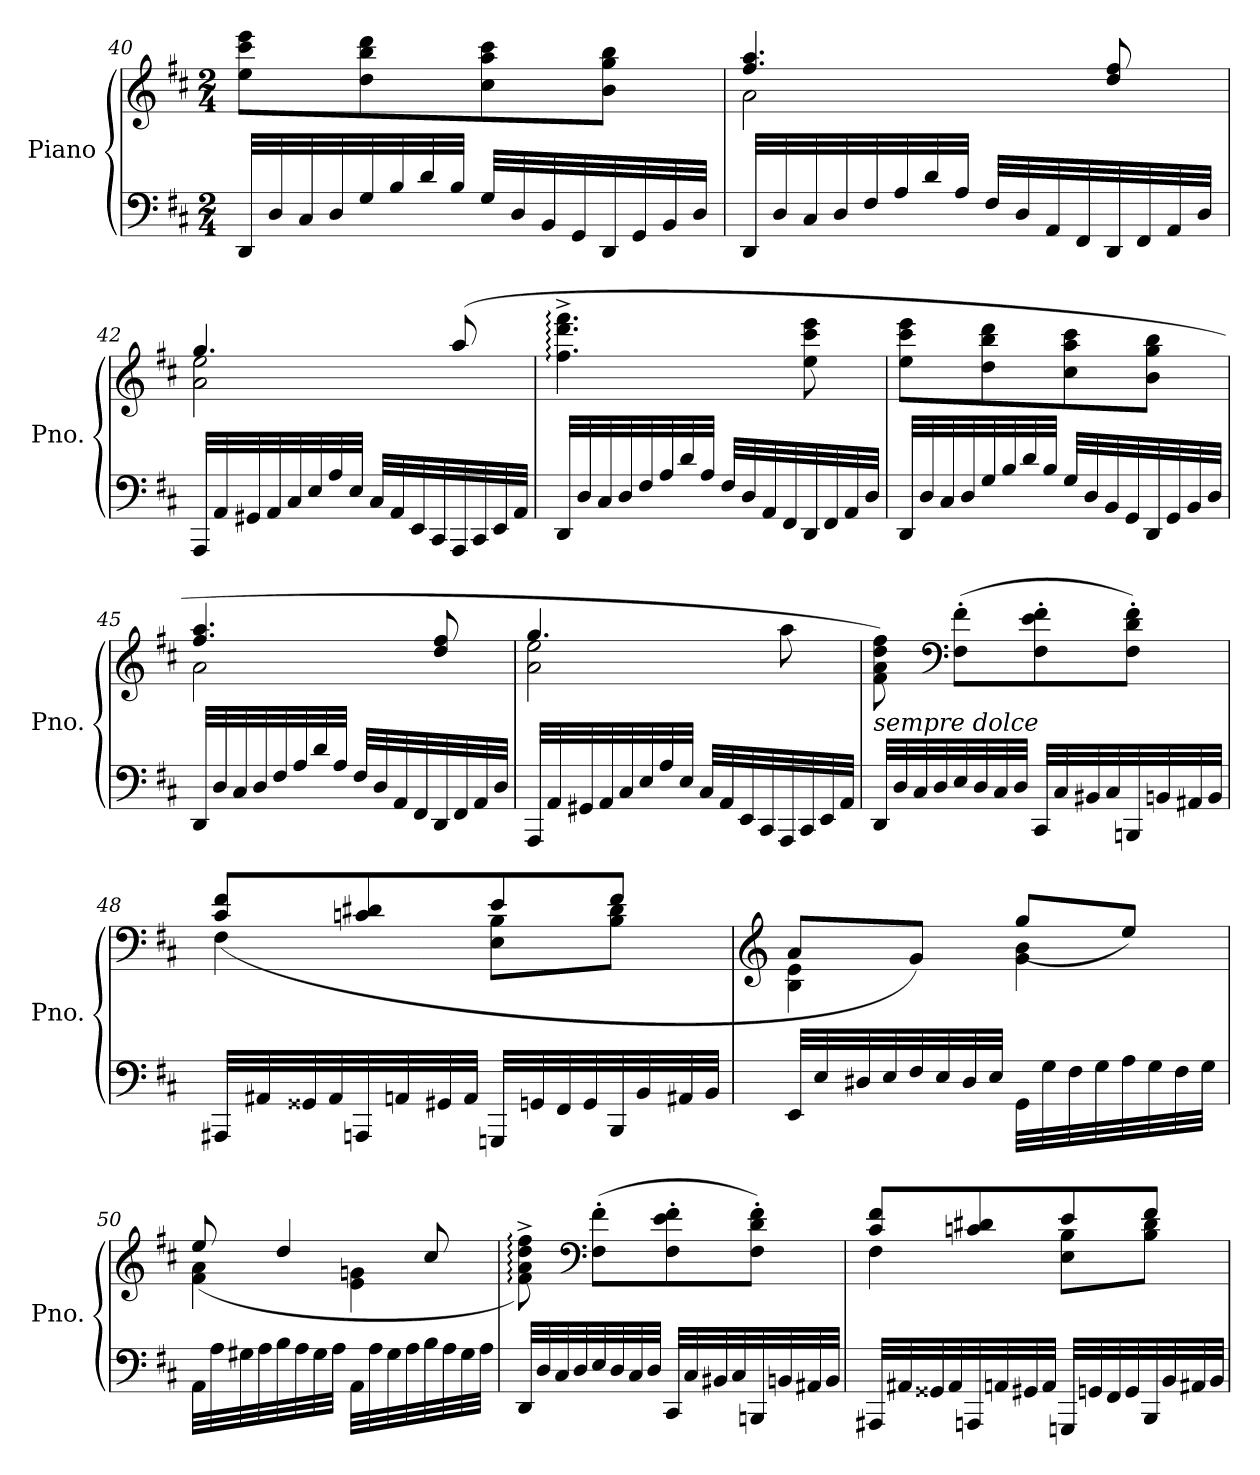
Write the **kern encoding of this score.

**kern	**kern
*part1	*part1
*staff2	*staff1
*I"Piano	*
*I'Pno.	*
*clefF4	*clefG2
*k[f#c#]	*k[f#c#]
*M2/4	*M2/4
=40	=40
32DD/LLL	8ee\ 8ccc#\ 8eee\L
32D/	.
32C#/	.
32D/	.
32G/	8dd\ 8bb\ 8ddd\
32B/	.
32d/	.
32B/JJJ	.
32G/LLL	8cc#\ 8aa\ 8ccc#\
32D/	.
32BB/	.
32GG/	.
32DD/	8b\ 8gg\ 8bb\J
32GG/	.
32BB/	.
32D/JJJ	.
=41	=41
*	*^
32DD/LLL	2a\	4.ff#/ 4.aa/
32D/	.	.
32C#/	.	.
32D/	.	.
32F#/	.	.
32A/	.	.
32d/	.	.
32A/JJJ	.	.
32F#/LLL	.	.
32D/	.	.
32AA/	.	.
32FF#/	.	.
32DD/	.	8dd/ 8ff#/
32FF#/	.	.
32AA/	.	.
32D/JJJ	.	.
!!LO:LB:g=z	!!
=42	=42	=42
32AAA/LLL	2a\ 2ee\	4.gg/
32AA/	.	.
32GG#X/	.	.
32AA/	.	.
32C#/	.	.
32E/	.	.
32A/	.	.
32E/JJJ	.	.
32C#/LLL	.	.
32AA/	.	.
32EE/	.	.
32CC#/	.	.
32AAA/	.	(>8aa/
32CC#/	.	.
32EE/	.	.
32AA/JJJ	.	.
*	*v	*v
=43	=43
32DD/LLL	4.ff#\:^ 4.ddd\:^ 4.fff#\:^
32D/	.
32C#/	.
32D/	.
32F#/	.
32A/	.
32d/	.
32A/JJJ	.
32F#/LLL	.
32D/	.
32AA/	.
32FF#/	.
32DD/	8ee\ 8ccc#\ 8eee\
32FF#/	.
32AA/	.
32D/JJJ	.
=44	=44
32DD/LLL	8ee\ 8ccc#\ 8eee\L
32D/	.
32C#/	.
32D/	.
32G/	8dd\ 8bb\ 8ddd\
32B/	.
32d/	.
32B/JJJ	.
32G/LLL	8cc#\ 8aa\ 8ccc#\
32D/	.
32BB/	.
32GG/	.
32DD/	8b\ 8gg\ 8bb\J
32GG/	.
32BB/	.
32D/JJJ	.
!!LO:LB:g=z
=45	=45
*	*^
32DD/LLL	2a\	4.ff#/ 4.aa/
32D/	.	.
32C#/	.	.
32D/	.	.
32F#/	.	.
32A/	.	.
32d/	.	.
32A/JJJ	.	.
32F#/LLL	.	.
32D/	.	.
32AA/	.	.
32FF#/	.	.
32DD/	.	8dd/ 8ff#/
32FF#/	.	.
32AA/	.	.
32D/JJJ	.	.
=46	=46	=46
32AAA/LLL	2a\ 2ee\	4.gg/
32AA/	.	.
32GG#X/	.	.
32AA/	.	.
32C#/	.	.
32E/	.	.
32A/	.	.
32E/JJJ	.	.
32C#/LLL	.	.
32AA/	.	.
32EE/	.	.
32CC#/	.	.
32AAA/	.	8aa\
32CC#/	.	.
32EE/	.	.
32AA/JJJ	.	.
*	*v	*v
=47	=47
!LO:TX:a:i:t=sempre dolce	!
32DD/LLL	8f#\ 8a\ 8dd\ 8ff#\)
32D/	.
32C#/	.
32D/	.
*	*clefF4
32E/	(8F#\' 8f#\'L
32D/	.
32C#/	.
32D/JJJ	.
32CC#/LLL	8F#\' 8e\' 8f#\'
32C#/	.
32BB#X/	.
32C#/	.
32BBBn/	8F#\' 8d\' 8f#\'J)
32BBn/	.
32AA#X/	.
32BB/JJJ	.
!!LO:LB:g=z
=48	=48
*	*^
32AAA#X/LLL	4F#\	(8c#/ 8f#/L
32AA#X/	.	.
32GG##X/	.	.
32AA#/	.	.
32AAAn/	.	8cn/ 8d#X/
32AAn/	.	.
32GG#X/	.	.
32AA/JJJ	.	.
32GGGn/LLL	8E\ 8B\L	8e/
32GGn/	.	.
32FF#/	.	.
32GG/	.	.
32BBB/	8B\ 8d#\J	8f#/J
32BB/	.	.
32AA#X/	.	.
32BB/JJJ	.	.
=49	=49	=49
*	*clefG2	*
32EE/LLL	4B\ 4e\	8a/L
32E/	.	.
32D#X/	.	.
32E/	.	.
32F#/	.	8g/J)
32E/	.	.
32D#/	.	.
32E/JJJ	.	.
32GG\LLL	4g\ 4b\	(8gg/L
32G\	.	.
32F#\	.	.
32G\	.	.
32A\	.	8ee/J)
32G\	.	.
32F#\	.	.
32G\JJJ	.	.
=50	=50	=50
32AA\LLL	4f#\ 4a\	(8ee/
32A\	.	.
32G#X\	.	.
32A\	.	.
32B\	.	4dd/
32A\	.	.
32G#\	.	.
32A\JJJ	.	.
32AA\LLL	4e\ 4gn\	.
32A\	.	.
32G#\	.	.
32A\	.	.
32B\	.	8cc#/
32A\	.	.
32G#\	.	.
32A\JJJ	.	.
*	*v	*v
!!LO:LB:g=z
=51	=51
32DD/LLL	8f#\:^ 8a\:^ 8dd\:^ 8ff#\:^)
32D/	.
32C#/	.
32D/	.
*	*clefF4
32E/	(8F#\' 8f#\'L
32D/	.
32C#/	.
32D/JJJ	.
32CC#/LLL	8F#\' 8e\' 8f#\'
32C#/	.
32BB#X/	.
32C#/	.
32BBBn/	8F#\' 8d\' 8f#\'J)
32BBn/	.
32AA#X/	.
32BB/JJJ	.
=52	=52
*	*^
32AAA#X/LLL	4F#\	8c#/ 8f#/L
32AA#X/	.	.
32GG##X/	.	.
32AA#/	.	.
32AAAn/	.	8cn/ 8d#X/
32AAn/	.	.
32GG#X/	.	.
32AA/JJJ	.	.
32GGGn/LLL	8E\ 8B\L	8e/
32GGn/	.	.
32FF#/	.	.
32GG/	.	.
32BBB/	8B\ 8d#\J	8f#/J
32BB/	.	.
32AA#X/	.	.
32BB/JJJ	.	.
*	*v	*v
=	=
*-	*-
